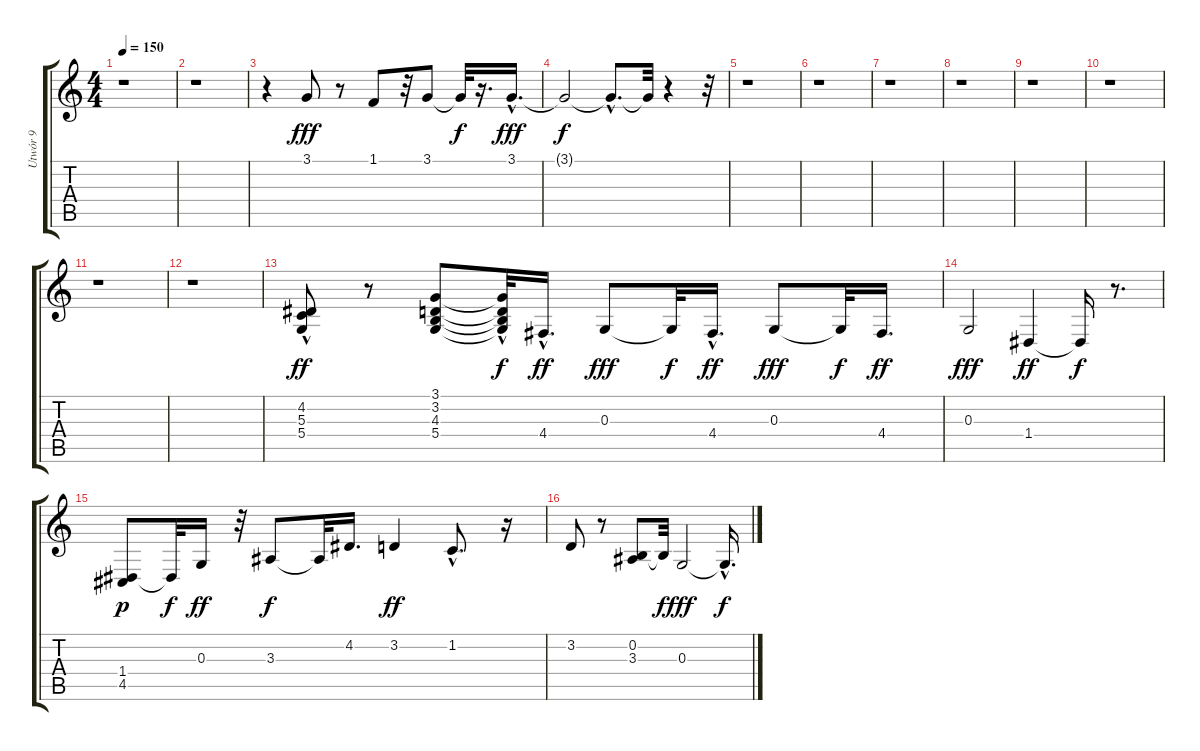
\track ("Utwór 9" "Utwór 9") {instrument brasssection}
\staff {score tabs}
\tuning (E4 B3 G3 D3 A2 E2) {hide}
\ts (4 4)
\tempo 150
\clef g2
\ks c
r.1{dy fff} |
r.1 |
r.4 3.1.8 r.8 1.1.8 r.32 3.1.8 3.1{t}.32{dy f} r.16{d} 3.1{hac}.16{d dy fff} |
3.1{t}.2{dy f} 3.1{hac t}.8{d} 3.1{t}.32 r.4 r.32 |
r.1 |
r.1 |
r.1 |
r.1 |
r.1 |
r.1 |
r.1 |
r.1 |
(4.2 5.3{hac} 5.4).8{dy ff} r.8 (3.1 3.2 4.3 5.4).8 (3.1{hac t} 3.2{hac t} 4.3{hac t} 5.4{t}).32{dy f} 4.4{hac}.16{d dy ff} 0.3.8{dy fff} 0.3{t}.32{dy f} 4.4{hac}.16{d dy ff} 0.3.8{dy fff} 0.3{t}.32{dy f} 4.4.16{d dy ff} |
0.3.2{dy fff} 1.4.4{dy ff} 1.4{t}.16{dy f} r.8{d} |
(1.4 4.5).8{dy p} 1.4{t}.32{dy f} 0.3.16{dy ff} r.32 3.3.8{dy f} 3.3{t}.32 4.2.16{d} 3.2.4{dy ff} 1.2{hac}.8{d} r.16 |
3.2.8 r.8 (0.2 3.3).8 0.2{t}.32{dy f} 0.3.2{dy fff} 0.3{hac t}.16{d dy f}
